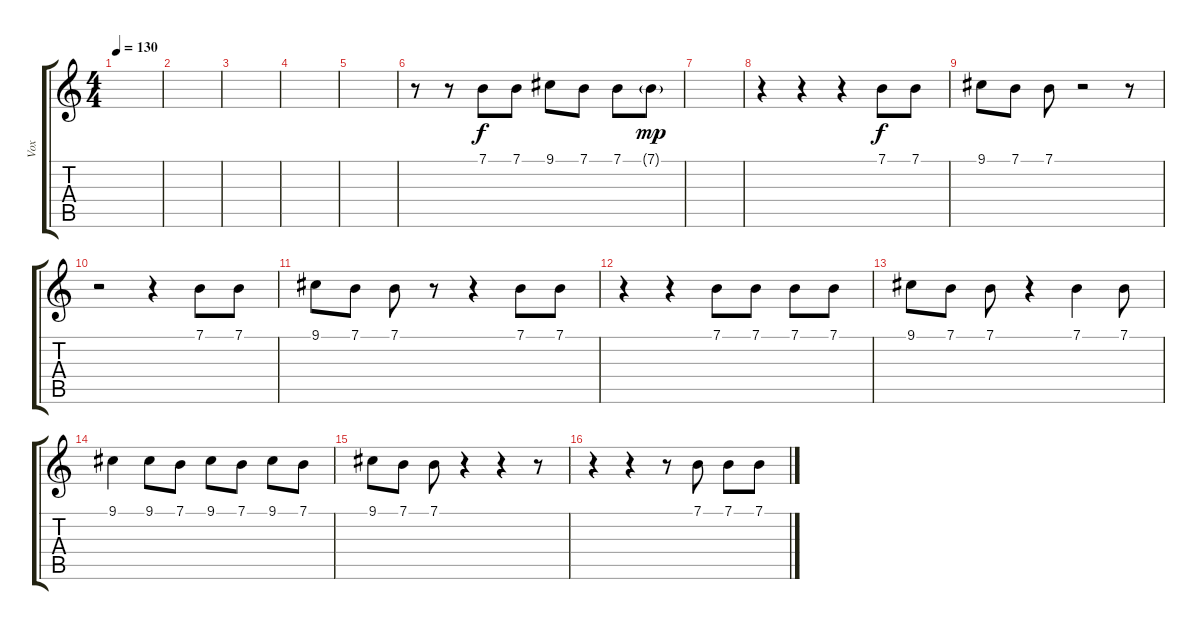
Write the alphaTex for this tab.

\track ("Vox" "Vox") {mute instrument flute}
\staff {score tabs}
\tuning (E4 B3 G3 D3 A2 E2) {hide}
\ts (4 4)
\tempo 130
\clef g2
\ks c
|
|
|
|
|
r.8{volume 13} r.8 7.1.8{dy f} 7.1.8 9.1.8 7.1.8 7.1.8 7.1{g}.8{dy mp} |
|
r.4 r.4 r.4 7.1.8{dy f} 7.1.8 |
9.1.8 7.1.8 7.1.8 r.2 r.8 |
r.2 r.4 7.1.8 7.1.8 |
9.1.8 7.1.8 7.1.8 r.8 r.4 7.1.8 7.1.8 |
r.4 r.4 7.1.8 7.1.8 7.1.8 7.1.8 |
9.1.8 7.1.8 7.1.8 r.4 7.1.4 7.1.8 |
9.1.4 9.1.8 7.1.8 9.1.8 7.1.8 9.1.8 7.1.8 |
9.1.8 7.1.8 7.1.8 r.4 r.4 r.8 |
r.4 r.4 r.8 7.1.8 7.1.8 7.1.8
